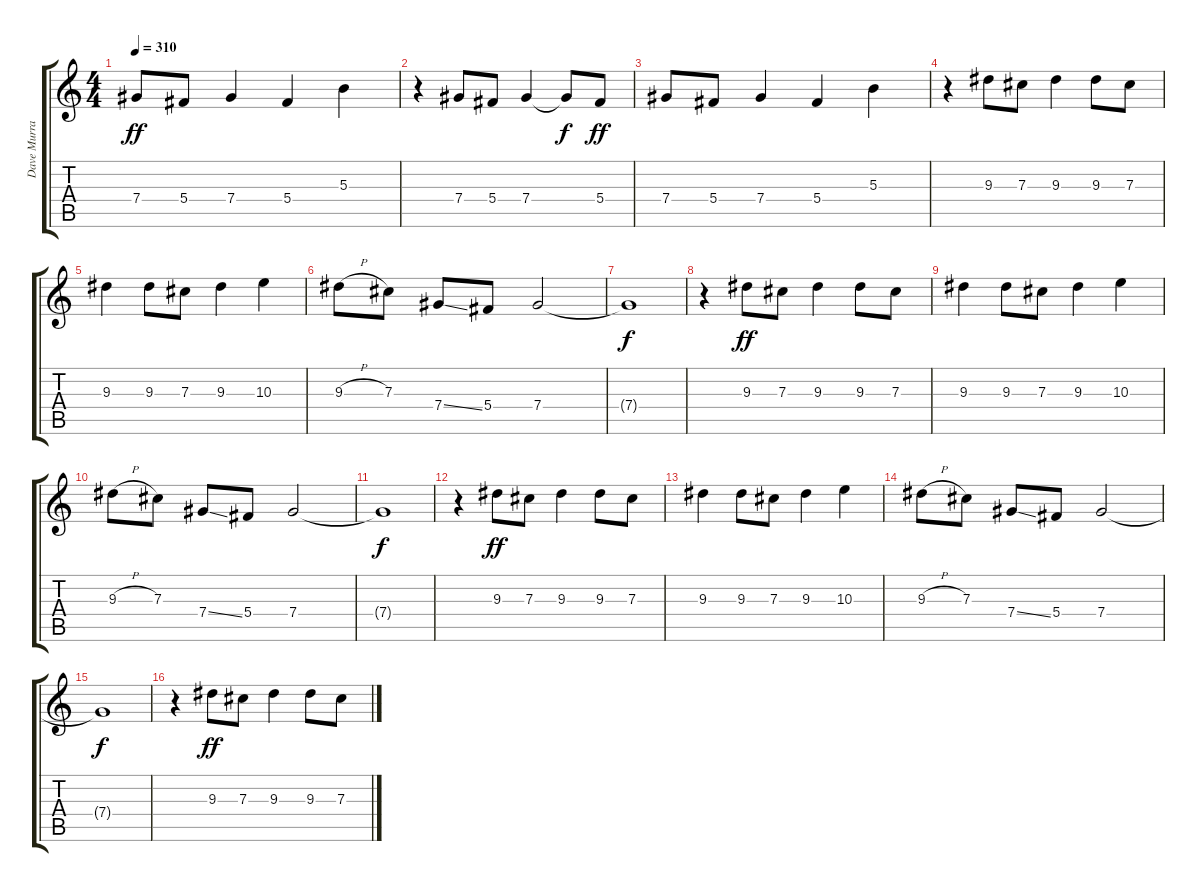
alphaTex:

\track ("Dave Murray" "Dave Murra") {instrument overdrivenguitar}
\staff {score tabs}
\tuning (Eb4 Bb3 Gb3 Db3 Ab2 Eb2) {hide}
\ts (4 4)
\tempo 310
\clef g2
\ks c
7.4.8{dy ff} 5.4.8 7.4.4 5.4.4 5.3.4 |
r.4 7.4.8 5.4.8 7.4.4 7.4{t}.8{dy f} 5.4.8{dy ff} |
7.4.8 5.4.8 7.4.4 5.4.4 5.3.4 |
r.4 9.3.8 7.3.8 9.3.4 9.3.8 7.3.8 |
9.3.4 9.3.8 7.3.8 9.3.4 10.3.4 |
9.3{h}.8 7.3.8 7.4{ss}.8 5.4.8 7.4.2 |
7.4{t}.1{dy f} |
r.4 9.3.8{dy ff} 7.3.8 9.3.4 9.3.8 7.3.8 |
9.3.4 9.3.8 7.3.8 9.3.4 10.3.4 |
9.3{h}.8 7.3.8 7.4{ss}.8 5.4.8 7.4.2 |
7.4{t}.1{dy f} |
r.4 9.3.8{dy ff} 7.3.8 9.3.4 9.3.8 7.3.8 |
9.3.4 9.3.8 7.3.8 9.3.4 10.3.4 |
9.3{h}.8 7.3.8 7.4{ss}.8 5.4.8 7.4.2 |
7.4{t}.1{dy f} |
r.4 9.3.8{dy ff} 7.3.8 9.3.4 9.3.8 7.3.8
